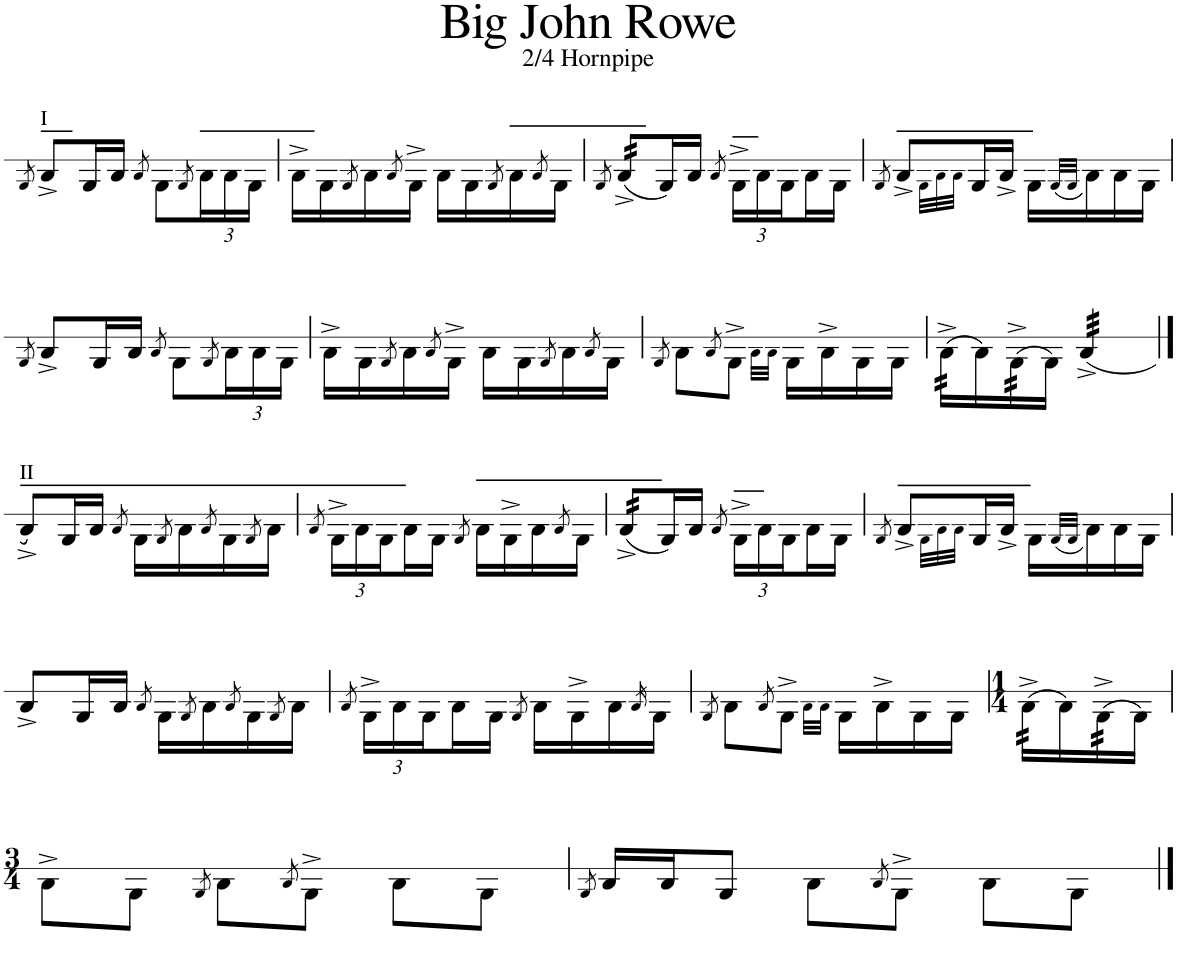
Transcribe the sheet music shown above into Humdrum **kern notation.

**kern
*part1
*staff1
*I"Piano
*I'Pno
*stria1
*clefG2
*k[]
=1
8qa/
!LO:TX:a:t=I
8cc^/L
16a/L
16cc/JJ
8qcc/
8a\L
8qa/
*Xbrackettup
24cc\L
24cc\
24a\JJ
=2
16cc^\LL
16a\
8qa/
16cc\
8qcc/
16a^\JJ
16cc\LL
16a\
8qa/
16cc\
8qcc/
16a\JJ
=3
8qa/
*tremolo
(32cc^/LLL
(32cc^/
(32cc^/
(32cc^/
*Xtremolo
16a/L)
16cc/JJ
8qcc/
24a^\LL
24cc\
24a\
16cc\
16a\JJ
=4
8qa/
8cc^/L
32qa\LLL
32qcc\
32qcc\JJJ
16a/L
16cc^/JJ
16a\LL
(32qa/LLL
32qa/JJJ
16cc\)
16cc\
16a\JJ
!!LO:LB:g=z
=5
8qa/
8cc^/L
16a/L
16cc/JJ
8qcc/
8a\L
8qa/
24cc\L
24cc\
24a\JJ
=6
16cc^\LL
16a\
8qa/
16cc\
8qcc/
16a^\JJ
16cc\LL
16a\
8qa/
16cc\
8qcc/
16a\JJ
=7
8qa/
8cc\L
8qcc/
8a^\J
32qcc\LLL
32qcc\JJJ
16a\LL
16cc^\
16a\
16a\JJ
=8
*tremolo
(64cc^\LLLL
(64cc^\
(64cc^\
(64cc^\
*Xtremolo
16cc\)
*tremolo
(64a^\
(64a^\
(64a^\
(64a^\
*Xtremolo
16a\JJ)
*tremolo
(32cc^/LLL
(32cc^/
(32cc^/
(32cc^/
(32cc^/
(32cc^/
(32cc^/
(32cc^/JJJ
*Xtremolo
!!LO:LB:g=z
==9
!LO:TX:a:t=II
8cc^/L)
16a/L
16cc/JJ
8qcc/
16a\LL
8qa/
16cc\
8qcc/
16a\
8qa/
16cc\JJ
=10
8qcc/
24a^\LL
24cc\
24a\
16cc\
16a\JJ
8qa/
16cc\LL
16a^\
16cc\
8qcc/
16a\JJ
=11
*tremolo
(32cc^/LLL
(32cc^/
(32cc^/
(32cc^/
*Xtremolo
16a/L)
16cc/JJ
8qcc/
24a^\LL
24cc\
24a\
16cc\
16a\JJ
=12
8qa/
8cc^/L
32qa\LLL
32qcc\
32qcc\JJJ
16a/L
16cc^/JJ
16a\LL
(32qa/LLL
32qa/JJJ
16cc\)
16cc\
16a\JJ
!!LO:LB:g=z
=13
8cc^/L
16a/L
16cc/JJ
8qcc/
16a\LL
8qa/
16cc\
8qcc/
16a\
8qa/
16cc\JJ
=14
8qcc/
24a^\LL
24cc\
24a\
16cc\
16a\JJ
8qa/
16cc\LL
16a^\
16cc\
16qcc/
16a\JJ
=15
8qa/
8cc\L
8qcc/
8a^\J
32qcc\LLL
32qcc\JJJ
16a\LL
16cc^\
16a\
16a\JJ
=16
*M1/4
*tremolo
(64cc^\LLLL
(64cc^\
(64cc^\
(64cc^\
*Xtremolo
16cc\)
*tremolo
(64a^\
(64a^\
(64a^\
(64a^\
*Xtremolo
16a\JJ)
!!LO:LB:g=z
=17
*M3/4
8cc^\L
8a\J
8qa/
8cc\L
8qcc/
8a^\J
8cc\L
8a\J
=18
8qa/
16cc/LL
16cc/J
8a/J
8cc\L
8qcc/
8a^\J
8cc\L
8a\J
==
*-
